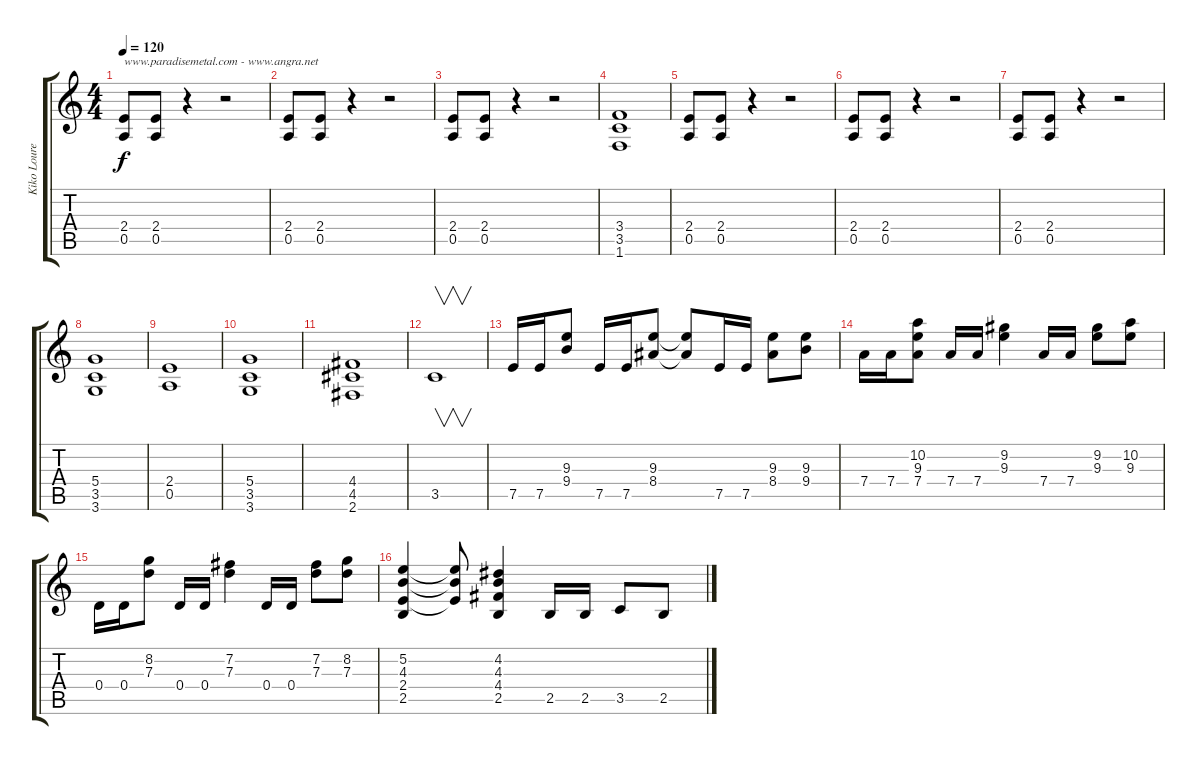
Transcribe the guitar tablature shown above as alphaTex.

\track ("Kiko Loureiro " "Kiko Loure") {instrument distortionguitar}
\staff {score tabs}
\tuning (E4 B3 G3 D3 A2 E2) {hide}
\ts (4 4)
\tempo 120
\clef g2
\ks c
(2.4 0.5).8{txt "www.paradisemetal.com - www.angra.net" dy f instrument distortionguitar} (2.4 0.5).8 r.4 r.2 |
(2.4 0.5).8 (2.4 0.5).8 r.4 r.2 |
(2.4 0.5).8 (2.4 0.5).8 r.4 r.2 |
(3.4 3.5 1.6).1 |
(2.4 0.5).8 (2.4 0.5).8 r.4 r.2 |
(2.4 0.5).8 (2.4 0.5).8 r.4 r.2 |
(2.4 0.5).8 (2.4 0.5).8 r.4 r.2 |
(5.4 3.5 3.6).1 |
(2.4 0.5).1 |
(5.4 3.5 3.6).1 |
(4.4 4.5 2.6).1 |
3.5.1{v} |
7.5.16 7.5.16 (9.3 9.4).8 7.5.16 7.5.16 (9.3 8.4).8 (9.3{t} 8.4{t}).8 7.5.16 7.5.16 (9.3 8.4).8 (9.3 9.4).8 |
7.4.16 7.4.16 (10.2 9.3 7.4).8 7.4.16 7.4.16 (9.2 9.3).4 7.4.16 7.4.16 (9.2 9.3).8 (10.2 9.3).8 |
0.4.16 0.4.16 (8.2 7.3).8 0.4.16 0.4.16 (7.2 7.3).4 0.4.16 0.4.16 (7.2 7.3).8 (8.2 7.3).8 |
(5.2 4.3 2.4 2.5).4 (5.2{t} 4.3{t} 2.4{t}).8 (4.2 4.3 4.4 2.5).4 2.5.16 2.5.16 3.5.8 2.5.8
